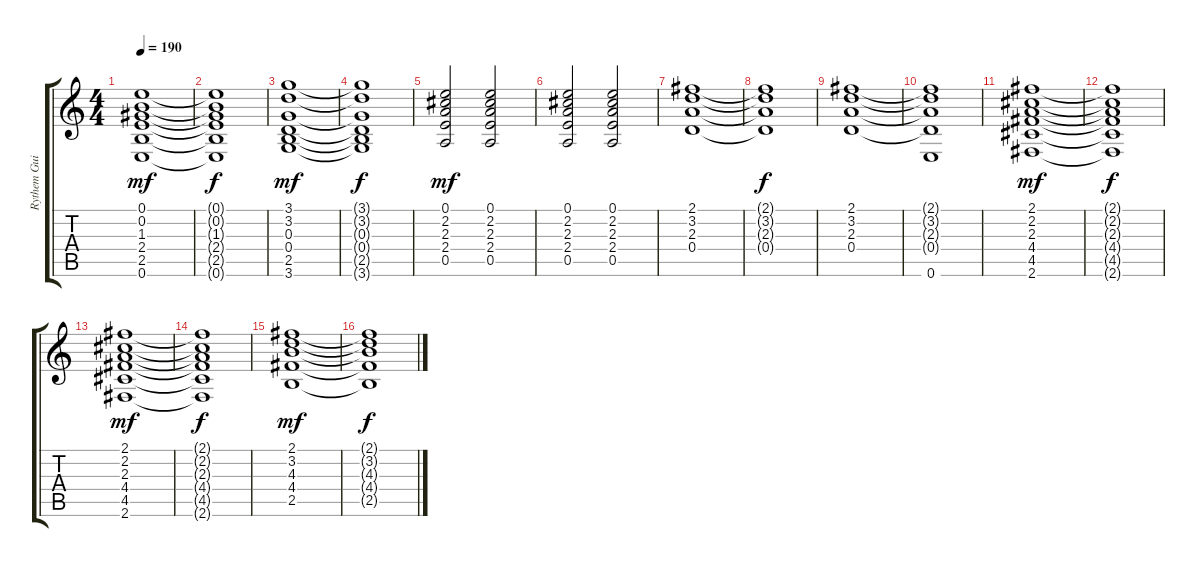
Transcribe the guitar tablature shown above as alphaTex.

\track ("Rythem Guitar (Overdub)" "Rythem Gui") {instrument electricguitarclean}
\staff {score tabs}
\tuning (E4 B3 G3 D3 A2 E2) {hide}
\ts (4 4)
\tempo 190
\clef g2
\ks c
(0.1 0.2 1.3 2.4 2.5 0.6).1{dy mf} |
(0.1{t} 0.2{t} 1.3{t} 2.4{t} 2.5{t} 0.6{t}).1{dy f} |
(3.1 3.2 0.3 0.4 2.5 3.6).1{dy mf} |
(3.1{t} 3.2{t} 0.3{t} 0.4{t} 2.5{t} 3.6{t}).1{dy f} |
(0.1 2.2 2.3 2.4 0.5).2{dy mf} (0.1 2.2 2.3 2.4 0.5).2 |
(0.1 2.2 2.3 2.4 0.5).2 (0.1 2.2 2.3 2.4 0.5).2 |
(2.1 3.2 2.3 0.4).1 |
(2.1{t} 3.2{t} 2.3{t} 0.4{t}).1{dy f} |
(2.1 3.2 2.3 0.4).1 |
(2.1{t} 3.2{t} 2.3{t} 0.4{t} 0.6).1 |
(2.1 2.2 2.3 4.4 4.5 2.6).1{dy mf} |
(2.1{t} 2.2{t} 2.3{t} 4.4{t} 4.5{t} 2.6{t}).1{dy f} |
(2.1 2.2 2.3 4.4 4.5 2.6).1{dy mf} |
(2.1{t} 2.2{t} 2.3{t} 4.4{t} 4.5{t} 2.6{t}).1{dy f} |
(2.1 3.2 4.3 4.4 2.5).1{dy mf} |
(2.1{t} 3.2{t} 4.3{t} 4.4{t} 2.5{t}).1{dy f}
